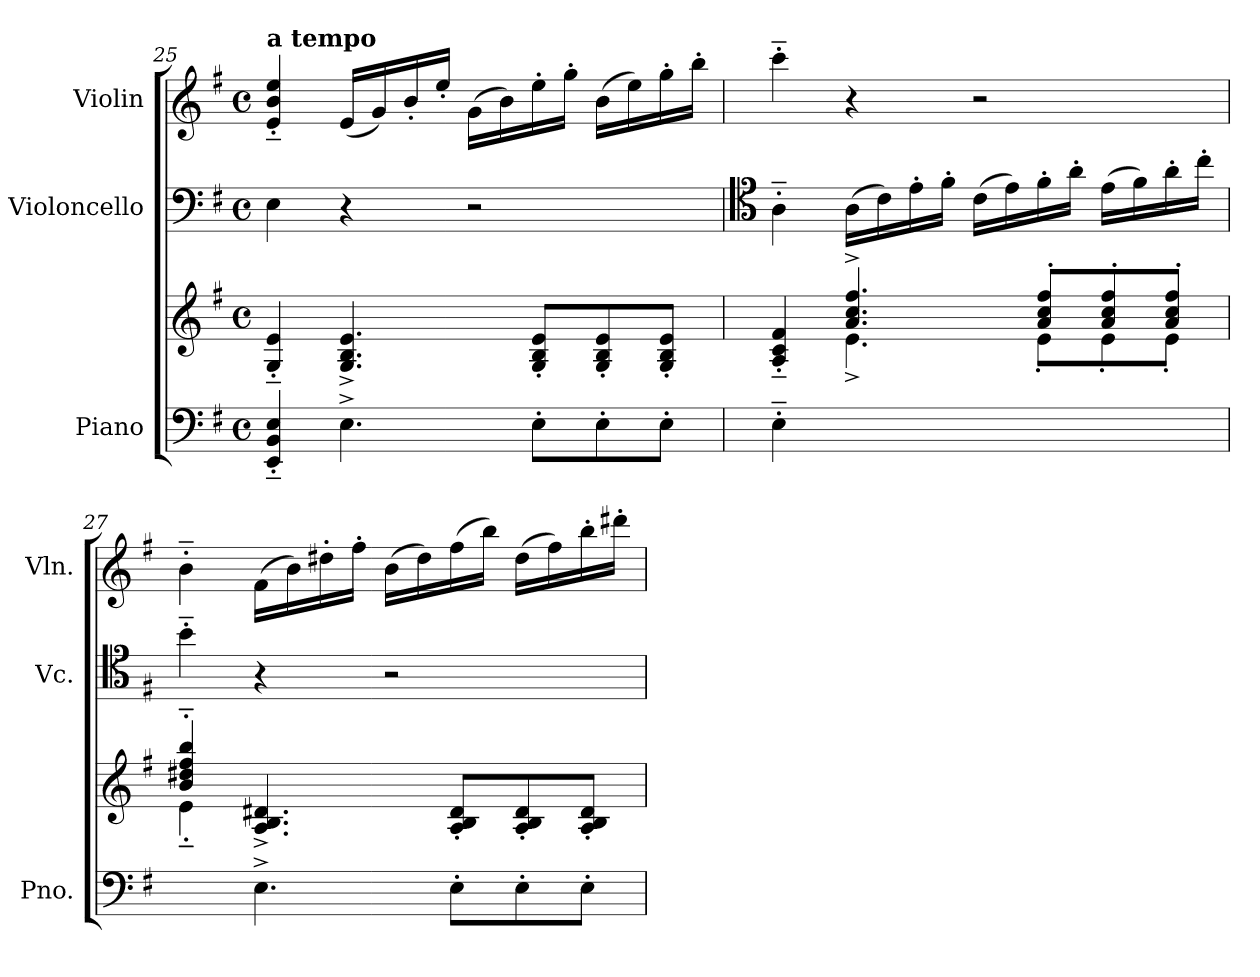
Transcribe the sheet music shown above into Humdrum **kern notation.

**kern	**kern	**kern	**kern
*part3	*part3	*part2	*part1
*staff4	*staff3	*staff2	*staff1
*I"Piano	*	*I"Violoncello	*I"Violin
*I'Pno.	*	*I'Vc.	*I'Vln.
*clefF4	*clefG2	*clefF4	*clefG2
*k[f#]	*k[f#]	*k[f#]	*k[f#]
*M4/4	*M4/4	*M4/4	*M4/4
*met(c)	*met(c)	*met(c)	*met(c)
=25	=25	=25	=25
!	!	!	!LO:TX:a:B:t=a tempo
4EE/'~ 4BB/'~ 4E/'~	4G/'~ 4e/'~	4E\	4e/'~ 4b/'~ 4ee/'~
4.E^<\	4.G/^ 4.B/^ 4.e/^	4r	(16e/LL
.	.	.	16g/)
.	.	.	16b'/
.	.	.	16ee'/JJ
.	.	2r	(16g\LL
.	.	.	16b\)
8E'\L	8G/' 8B/' 8e/'L	.	16ee'\
.	.	.	16gg'\JJ
8E'\	8G/' 8B/' 8e/'	.	(16b\LL
.	.	.	16ee\)
8E'\J	8G/' 8B/' 8e/'J	.	16gg'\
.	.	.	16bb'\JJ
=26	=26	=26	=26
*	*	*clefC4	*
*	*^	*	*
4E'~\	4A/'~ 4c/'~ 4f#/'~	4ryy	4A'~\	4ccc'~\
2.ryy	4.a/^> 4.cc/^> 4.ff#/^>	4.e^<\	(16A\LL	4r
.	.	.	16c\)	.
.	.	.	16e'\	.
.	.	.	16f#'\JJ	.
.	.	.	(16c\LL	2r
.	.	.	16e\)	.
.	8a/'> 8cc/'> 8ff#/'>L	8e'<\L	16f#'\	.
.	.	.	16a'\JJ	.
.	8a/'> 8cc/'> 8ff#/'>	8e'<\	(16e\LL	.
.	.	.	16f#\)	.
.	8a/'> 8cc/'> 8ff#/'>J	8e'<\J	16a'\	.
.	.	.	16cc'\JJ	.
!!LO:LB:g=z
=27	=27	=27	=27	=27
4ryy	4b/'>~> 4dd#X/'>~> 4ff#/'>~> 4bb/'>~>	4e'<~<\	4b'~\	4b'~\
4.E^<\	4.A/^ 4.B/^ 4.d#X/^	2.ryy	4r	(16f#\LL
.	.	.	.	16b\)
.	.	.	.	16dd#X'\
.	.	.	.	16ff#'\JJ
.	.	.	2r	(16b\LL
.	.	.	.	16dd#\)
8E'\L	8A/' 8B/' 8d#/'L	.	.	(16ff#\
.	.	.	.	16bb\JJ)
8E'\	8A/' 8B/' 8d#/'	.	.	(16dd#\LL
.	.	.	.	16ff#\)
8E'\J	8A/' 8B/' 8d#/'J	.	.	16bb'\
.	.	.	.	16ddd#X'\JJ
*	*v	*v	*	*
=	=	=	=
*-	*-	*-	*-
